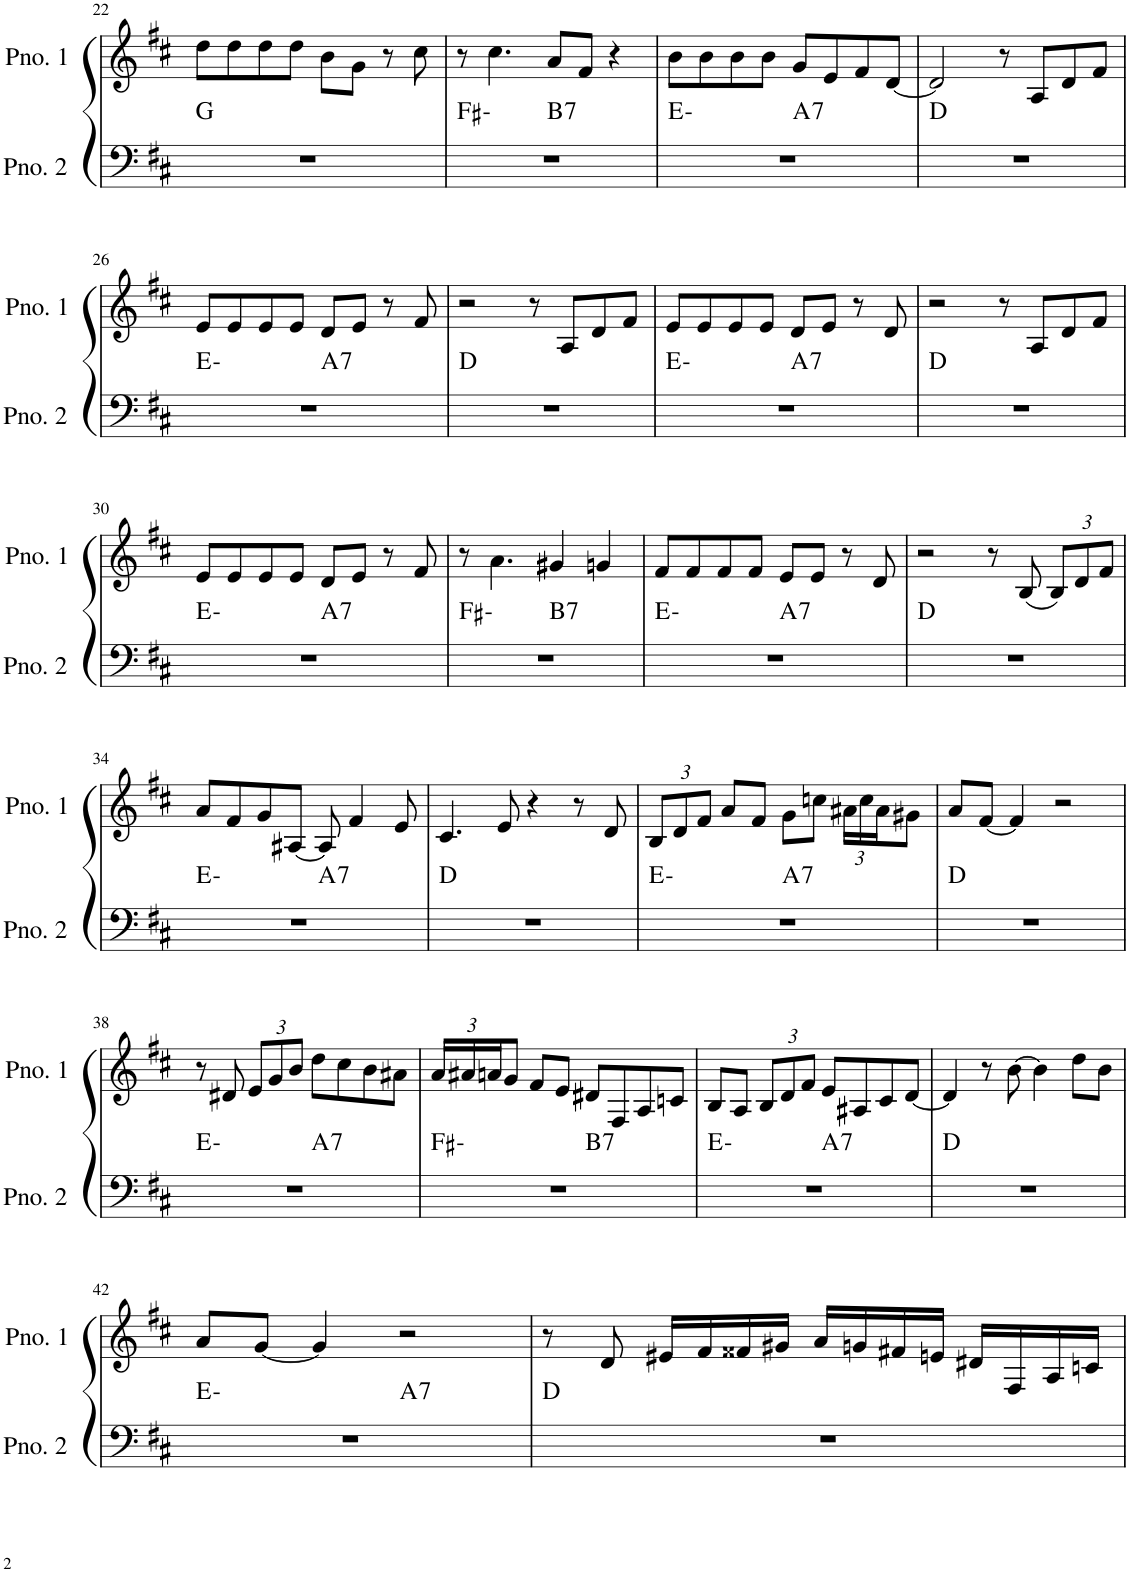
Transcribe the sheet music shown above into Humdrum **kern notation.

**kern	**harte	**kern
*part2	*part2	*part1
*staff2	*	*staff1
*I"ピアノ 2	*	*I"ピアノ 1
!!LO:PB:g=z
*clefF4	*	*clefG2
*k[f#c#]	*	*k[f#c#]
*M4/4	*	*M4/4
=22	=22	=22
1r	G:maj	8dd\L
.	.	8dd\
.	.	8dd\
.	.	8dd\J
.	.	8b\L
.	.	8g\J
.	.	8r
.	.	8cc#\
=23	=23	=23
*^	*	*
1r	2ryy	F#:min	8r
.	.	.	4.cc#\
!	!	!LO:H:kt=7	!
.	2ryy	B:7	8a/L
.	.	.	8f#/J
.	.	.	4r
=24	=24	=24	=24
1r	2ryy	E:min	8b\L
.	.	.	8b\
.	.	.	8b\
.	.	.	8b\J
!	!	!LO:H:kt=7	!
.	2ryy	A:7	8g/L
.	.	.	8e/
.	.	.	8f#/
.	.	.	[8d/J
*v	*v	*	*
=25	=25	=25
1r	D:maj	2d/]
.	.	8r
.	.	8A/L
.	.	8d/
.	.	8f#/J
!!LO:LB:g=z
=26	=26	=26
*^	*	*
1r	2ryy	E:min	8e/L
.	.	.	8e/
.	.	.	8e/
.	.	.	8e/J
!	!	!LO:H:kt=7	!
.	2ryy	A:7	8d/L
.	.	.	8e/J
.	.	.	8r
.	.	.	8f#/
*v	*v	*	*
=27	=27	=27
1r	D:maj	2r
.	.	8r
.	.	8A/L
.	.	8d/
.	.	8f#/J
=28	=28	=28
*^	*	*
1r	2ryy	E:min	8e/L
.	.	.	8e/
.	.	.	8e/
.	.	.	8e/J
!	!	!LO:H:kt=7	!
.	2ryy	A:7	8d/L
.	.	.	8e/J
.	.	.	8r
.	.	.	8d/
*v	*v	*	*
=29	=29	=29
1r	D:maj	2r
.	.	8r
.	.	8A/L
.	.	8d/
.	.	8f#/J
!!LO:LB:g=z
=30	=30	=30
*^	*	*
1r	2ryy	E:min	8e/L
.	.	.	8e/
.	.	.	8e/
.	.	.	8e/J
!	!	!LO:H:kt=7	!
.	2ryy	A:7	8d/L
.	.	.	8e/J
.	.	.	8r
.	.	.	8f#/
=31	=31	=31	=31
1r	2ryy	F#:min	8r
.	.	.	4.a\
!	!	!LO:H:kt=7	!
.	2ryy	B:7	4g#X/
.	.	.	4gn/
=32	=32	=32	=32
1r	2ryy	E:min	8f#/L
.	.	.	8f#/
.	.	.	8f#/
.	.	.	8f#/J
!	!	!LO:H:kt=7	!
.	2ryy	A:7	8e/L
.	.	.	8e/J
.	.	.	8r
.	.	.	8d/
*v	*v	*	*
=33	=33	=33
1r	D:maj	2r
.	.	8r
.	.	(8B/
*	*	*Xbrackettup
.	.	12B/L)
.	.	12d/
.	.	12f#/J
!!LO:LB:g=z
=34	=34	=34
*^	*	*
1r	2ryy	E:min	8a/L
.	.	.	8f#/
.	.	.	8g/
.	.	.	[8A#X/J
!	!	!LO:H:kt=7	!
.	2ryy	A:7	8A#/]
.	.	.	4f#/
.	.	.	8e/
*v	*v	*	*
=35	=35	=35
1r	D:maj	4.c#/
.	.	8e/
.	.	4r
.	.	8r
.	.	8d/
=36	=36	=36
*^	*	*
1r	2ryy	E:min	12B/L
.	.	.	12d/
.	.	.	12f#/J
.	.	.	8a/L
.	.	.	8f#/J
!	!	!LO:H:kt=7	!
.	2ryy	A:7	8g\L
.	.	.	8ccn\J
.	.	.	24a#X\LL
.	.	.	24cc\
.	.	.	24a#\J
.	.	.	8g#X\J
*v	*v	*	*
=37	=37	=37
1r	D:maj	8a/L
.	.	[8f#/J
.	.	4f#/]
.	.	2r
!!LO:LB:g=z
=38	=38	=38
*^	*	*
1r	2ryy	E:min	8r
.	.	.	8d#X/
.	.	.	12e/L
.	.	.	12g/
.	.	.	12b/J
!	!	!LO:H:kt=7	!
.	2ryy	A:7	8dd\L
.	.	.	8cc#\
.	.	.	8b\
.	.	.	8a#X\J
=39	=39	=39	=39
1r	2ryy	F#:min	24a/LL
.	.	.	24a#X/
.	.	.	24an/J
.	.	.	8g/J
.	.	.	8f#/L
.	.	.	8e/J
!	!	!LO:H:kt=7	!
.	2ryy	B:7	8d#X/L
.	.	.	8F#/
.	.	.	8A/
.	.	.	8cn/J
=40	=40	=40	=40
1r	2ryy	E:min	8B/L
.	.	.	8A/J
.	.	.	12B/L
.	.	.	12d/
.	.	.	12f#/J
!	!	!LO:H:kt=7	!
.	2ryy	A:7	8e/L
.	.	.	8A#X/
.	.	.	8c#/
.	.	.	[8d/J
*v	*v	*	*
=41	=41	=41
1r	D:maj	4d/]
.	.	8r
.	.	[8b\
.	.	4b\]
.	.	8dd\L
.	.	8b\J
!!LO:LB:g=z
=42	=42	=42
*^	*	*
1r	2ryy	E:min	8a/L
.	.	.	[8g/J
.	.	.	4g/]
!	!	!LO:H:kt=7	!
.	2ryy	A:7	2r
*v	*v	*	*
=43	=43	=43
1r	D:maj	8r
.	.	8d/
.	.	16e#X/LL
.	.	16f#/
.	.	16f##X/
.	.	16g#X/JJ
.	.	16a/LL
.	.	16gn/
.	.	16f#X/
.	.	16en/JJ
.	.	16d#X/LL
.	.	16F#/
.	.	16A/
.	.	16cn/JJ
=	=	=
*-	*-	*-
